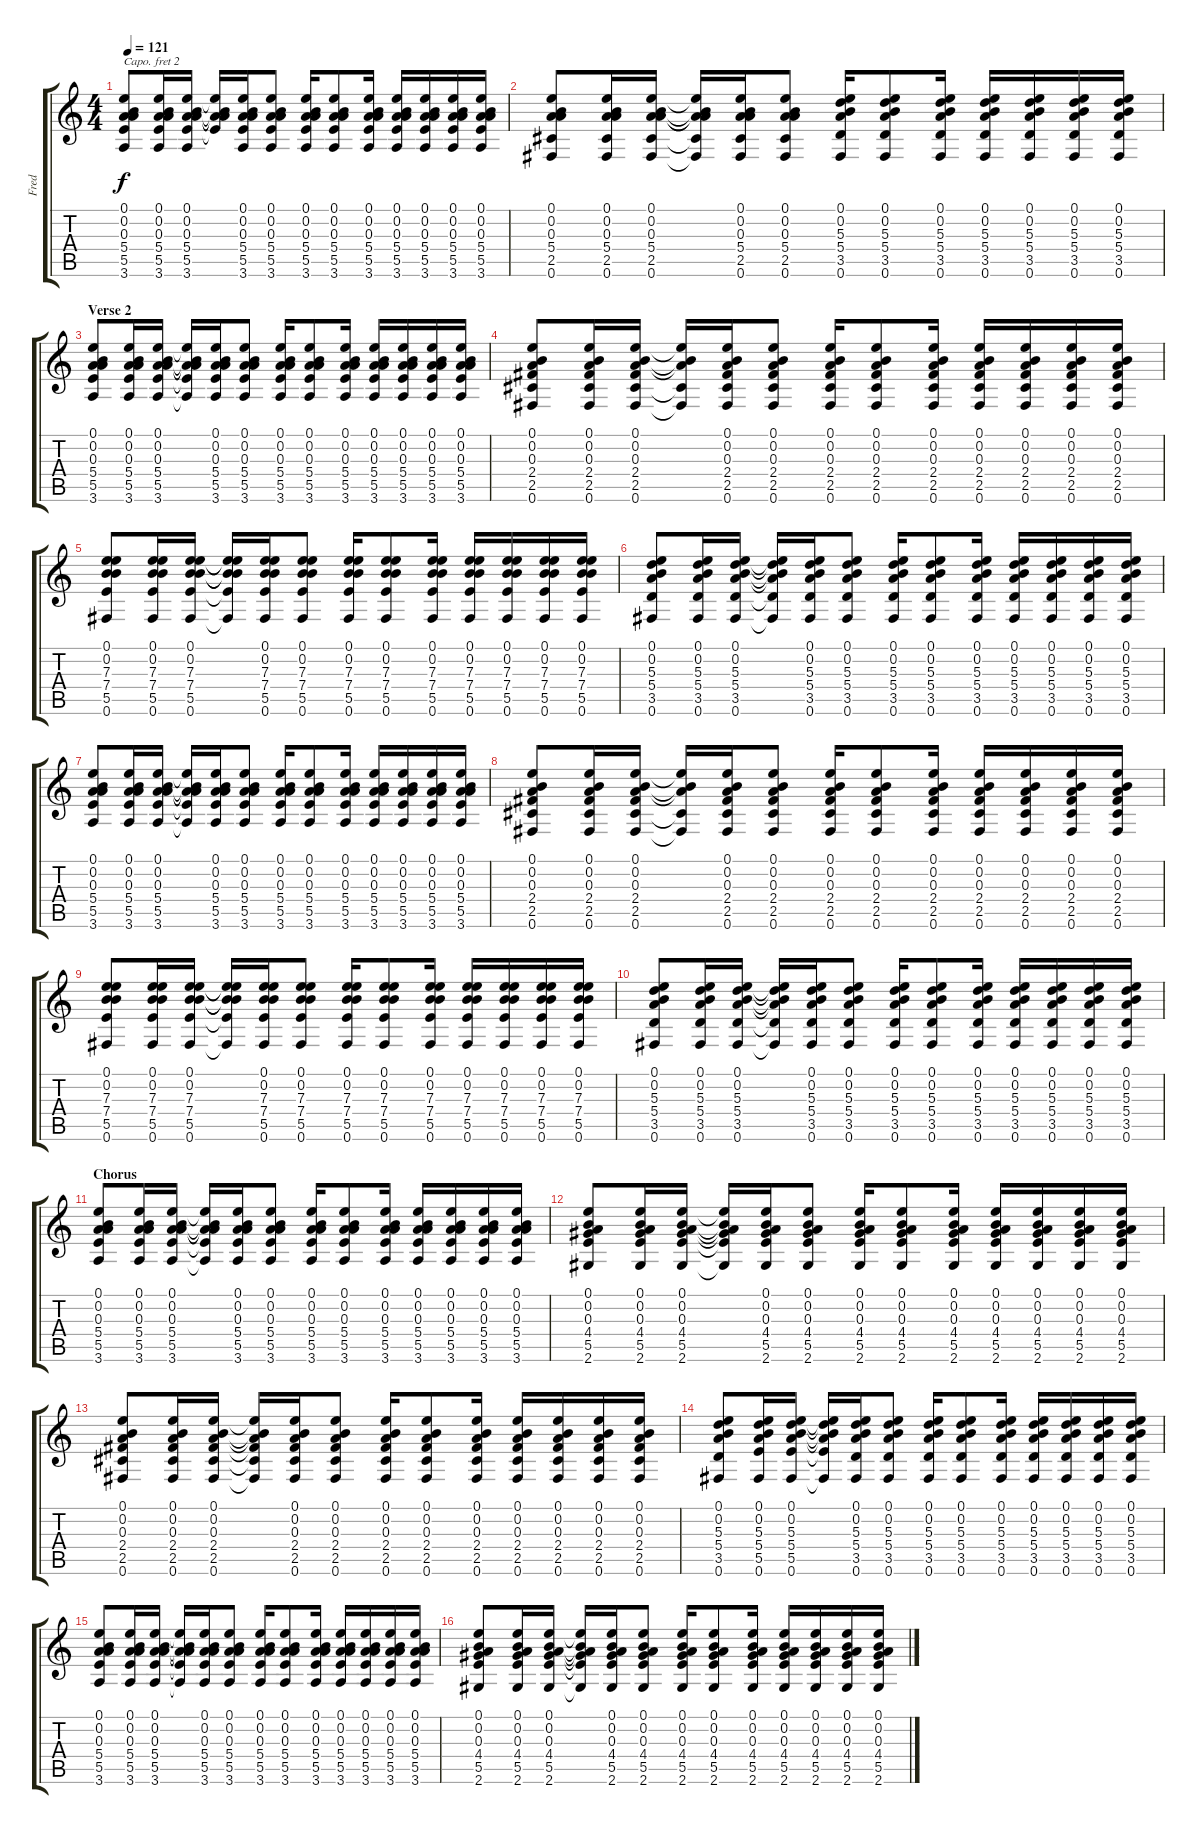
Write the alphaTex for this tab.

\track ("Fred" "Fred") {instrument acousticguitarsteel}
\staff {score tabs}
\capo 2
\tuning (D4 A3 G3 D3 A2 E2) {hide}
\ts (4 4)
\tempo 121
\clef g2
\ks c
(0.1 0.2 0.3 5.4 5.5 3.6).8{dy f} (0.1 0.2 0.3 5.4 5.5 3.6).16 (0.1 0.2 0.3 5.4 5.5 3.6).16 (0.1{t} 0.2{t} 0.3{t} 5.4{t} 5.5{t}).16 (0.1 0.2 0.3 5.4 5.5 3.6).16 (0.1 0.2 0.3 5.4 5.5 3.6).8 (0.1 0.2 0.3 5.4 5.5 3.6).16 (0.1 0.2 0.3 5.4 5.5 3.6).8 (0.1 0.2 0.3 5.4 5.5 3.6).16 (0.1 0.2 0.3 5.4 5.5 3.6).16 (0.1 0.2 0.3 5.4 5.5 3.6).16 (0.1 0.2 0.3 5.4 5.5 3.6).16 (0.1 0.2 0.3 5.4 5.5 3.6).16 |
(0.1 0.2 0.3 5.4 2.5 0.6).8 (0.1 0.2 0.3 5.4 2.5 0.6).16 (0.1 0.2 0.3 5.4 2.5 0.6).16 (0.1{t} 0.2{t} 0.3{t} 5.4{t} 2.5{t} 0.6{t}).16 (0.1 0.2 0.3 5.4 2.5 0.6).16 (0.1 0.2 0.3 5.4 2.5 0.6).8 (0.1 0.2 5.3 5.4 3.5 0.6).16 (0.1 0.2 5.3 5.4 3.5 0.6).8 (0.1 0.2 5.3 5.4 3.5 0.6).16 (0.1 0.2 5.3 5.4 3.5 0.6).16 (0.1 0.2 5.3 5.4 3.5 0.6).16 (0.1 0.2 5.3 5.4 3.5 0.6).16 (0.1 0.2 5.3 5.4 3.5 0.6).16 |
\section ("" "Verse 2")
(0.1 0.2 0.3 5.4 5.5 3.6).8 (0.1 0.2 0.3 5.4 5.5 3.6).16 (0.1 0.2 0.3 5.4 5.5 3.6).16 (0.1{t} 0.2{t} 0.3{t} 5.4{t} 5.5{t} 3.6{t}).16 (0.1 0.2 0.3 5.4 5.5 3.6).16 (0.1 0.2 0.3 5.4 5.5 3.6).8 (0.1 0.2 0.3 5.4 5.5 3.6).16 (0.1 0.2 0.3 5.4 5.5 3.6).8 (0.1 0.2 0.3 5.4 5.5 3.6).16 (0.1 0.2 0.3 5.4 5.5 3.6).16 (0.1 0.2 0.3 5.4 5.5 3.6).16 (0.1 0.2 0.3 5.4 5.5 3.6).16 (0.1 0.2 0.3 5.4 5.5 3.6).16 |
(0.1 0.2 0.3 2.4 2.5 0.6).8 (0.1 0.2 0.3 2.4 2.5 0.6).16 (0.1 0.2 0.3 2.4 2.5 0.6).16 (0.1{t} 0.2{t} 0.3{t} 2.5{t} 0.6{t}).16 (0.1 0.2 0.3 2.4 2.5 0.6).16 (0.1 0.2 0.3 2.4 2.5 0.6).8 (0.1 0.2 0.3 2.4 2.5 0.6).16 (0.1 0.2 0.3 2.4 2.5 0.6).8 (0.1 0.2 0.3 2.4 2.5 0.6).16 (0.1 0.2 0.3 2.4 2.5 0.6).16 (0.1 0.2 0.3 2.4 2.5 0.6).16 (0.1 0.2 0.3 2.4 2.5 0.6).16 (0.1 0.2 0.3 2.4 2.5 0.6).16 |
(0.1 0.2 7.3 7.4 5.5 0.6).8 (0.1 0.2 7.3 7.4 5.5 0.6).16 (0.1 0.2 7.3 7.4 5.5 0.6).16 (0.1{t} 0.2{t} 7.3{t} 7.4{t} 5.5{t} 0.6{t}).16 (0.1 0.2 7.3 7.4 5.5 0.6).16 (0.1 0.2 7.3 7.4 5.5 0.6).8 (0.1 0.2 7.3 7.4 5.5 0.6).16 (0.1 0.2 7.3 7.4 5.5 0.6).8 (0.1 0.2 7.3 7.4 5.5 0.6).16 (0.1 0.2 7.3 7.4 5.5 0.6).16 (0.1 0.2 7.3 7.4 5.5 0.6).16 (0.1 0.2 7.3 7.4 5.5 0.6).16 (0.1 0.2 7.3 7.4 5.5 0.6).16 |
(0.1 0.2 5.3 5.4 3.5 0.6).8 (0.1 0.2 5.3 5.4 3.5 0.6).16 (0.1 0.2 5.3 5.4 3.5 0.6).16 (0.1{t} 0.2{t} 5.3{t} 5.4{t} 3.5{t} 0.6{t}).16 (0.1 0.2 5.3 5.4 3.5 0.6).16 (0.1 0.2 5.3 5.4 3.5 0.6).8 (0.1 0.2 5.3 5.4 3.5 0.6).16 (0.1 0.2 5.3 5.4 3.5 0.6).8 (0.1 0.2 5.3 5.4 3.5 0.6).16 (0.1 0.2 5.3 5.4 3.5 0.6).16 (0.1 0.2 5.3 5.4 3.5 0.6).16 (0.1 0.2 5.3 5.4 3.5 0.6).16 (0.1 0.2 5.3 5.4 3.5 0.6).16 |
(0.1 0.2 0.3 5.4 5.5 3.6).8 (0.1 0.2 0.3 5.4 5.5 3.6).16 (0.1 0.2 0.3 5.4 5.5 3.6).16 (0.1{t} 0.2{t} 0.3{t} 5.4{t} 5.5{t} 3.6{t}).16 (0.1 0.2 0.3 5.4 5.5 3.6).16 (0.1 0.2 0.3 5.4 5.5 3.6).8 (0.1 0.2 0.3 5.4 5.5 3.6).16 (0.1 0.2 0.3 5.4 5.5 3.6).8 (0.1 0.2 0.3 5.4 5.5 3.6).16 (0.1 0.2 0.3 5.4 5.5 3.6).16 (0.1 0.2 0.3 5.4 5.5 3.6).16 (0.1 0.2 0.3 5.4 5.5 3.6).16 (0.1 0.2 0.3 5.4 5.5 3.6).16 |
(0.1 0.2 0.3 2.4 2.5 0.6).8 (0.1 0.2 0.3 2.4 2.5 0.6).16 (0.1 0.2 0.3 2.4 2.5 0.6).16 (0.1{t} 0.2{t} 0.3{t} 2.5{t} 0.6{t}).16 (0.1 0.2 0.3 2.4 2.5 0.6).16 (0.1 0.2 0.3 2.4 2.5 0.6).8 (0.1 0.2 0.3 2.4 2.5 0.6).16 (0.1 0.2 0.3 2.4 2.5 0.6).8 (0.1 0.2 0.3 2.4 2.5 0.6).16 (0.1 0.2 0.3 2.4 2.5 0.6).16 (0.1 0.2 0.3 2.4 2.5 0.6).16 (0.1 0.2 0.3 2.4 2.5 0.6).16 (0.1 0.2 0.3 2.4 2.5 0.6).16 |
(0.1 0.2 7.3 7.4 5.5 0.6).8 (0.1 0.2 7.3 7.4 5.5 0.6).16 (0.1 0.2 7.3 7.4 5.5 0.6).16 (0.1{t} 0.2{t} 7.3{t} 7.4{t} 5.5{t} 0.6{t}).16 (0.1 0.2 7.3 7.4 5.5 0.6).16 (0.1 0.2 7.3 7.4 5.5 0.6).8 (0.1 0.2 7.3 7.4 5.5 0.6).16 (0.1 0.2 7.3 7.4 5.5 0.6).8 (0.1 0.2 7.3 7.4 5.5 0.6).16 (0.1 0.2 7.3 7.4 5.5 0.6).16 (0.1 0.2 7.3 7.4 5.5 0.6).16 (0.1 0.2 7.3 7.4 5.5 0.6).16 (0.1 0.2 7.3 7.4 5.5 0.6).16 |
(0.1 0.2 5.3 5.4 3.5 0.6).8 (0.1 0.2 5.3 5.4 3.5 0.6).16 (0.1 0.2 5.3 5.4 3.5 0.6).16 (0.1{t} 0.2{t} 5.3{t} 5.4{t} 3.5{t} 0.6{t}).16 (0.1 0.2 5.3 5.4 3.5 0.6).16 (0.1 0.2 5.3 5.4 3.5 0.6).8 (0.1 0.2 5.3 5.4 3.5 0.6).16 (0.1 0.2 5.3 5.4 3.5 0.6).8 (0.1 0.2 5.3 5.4 3.5 0.6).16 (0.1 0.2 5.3 5.4 3.5 0.6).16 (0.1 0.2 5.3 5.4 3.5 0.6).16 (0.1 0.2 5.3 5.4 3.5 0.6).16 (0.1 0.2 5.3 5.4 3.5 0.6).16 |
\section ("" "Chorus")
(0.1 0.2 0.3 5.4 5.5 3.6).8 (0.1 0.2 0.3 5.4 5.5 3.6).16 (0.1 0.2 0.3 5.4 5.5 3.6).16 (0.1{t} 0.2{t} 0.3{t} 5.4{t} 5.5{t} 3.6{t}).16 (0.1 0.2 0.3 5.4 5.5 3.6).16 (0.1 0.2 0.3 5.4 5.5 3.6).8 (0.1 0.2 0.3 5.4 5.5 3.6).16 (0.1 0.2 0.3 5.4 5.5 3.6).8 (0.1 0.2 0.3 5.4 5.5 3.6).16 (0.1 0.2 0.3 5.4 5.5 3.6).16 (0.1 0.2 0.3 5.4 5.5 3.6).16 (0.1 0.2 0.3 5.4 5.5 3.6).16 (0.1 0.2 0.3 5.4 5.5 3.6).16 |
(0.1 0.2 0.3 4.4 5.5 2.6).8 (0.1 0.2 0.3 4.4 5.5 2.6).16 (0.1 0.2 0.3 4.4 5.5 2.6).16 (0.1{t} 0.2{t} 0.3{t} 4.4{t} 5.5{t} 2.6{t}).16 (0.1 0.2 0.3 4.4 5.5 2.6).16 (0.1 0.2 0.3 4.4 5.5 2.6).8 (0.1 0.2 0.3 4.4 5.5 2.6).16 (0.1 0.2 0.3 4.4 5.5 2.6).8 (0.1 0.2 0.3 4.4 5.5 2.6).16 (0.1 0.2 0.3 4.4 5.5 2.6).16 (0.1 0.2 0.3 4.4 5.5 2.6).16 (0.1 0.2 0.3 4.4 5.5 2.6).16 (0.1 0.2 0.3 4.4 5.5 2.6).16 |
(0.1 0.2 0.3 2.4 2.5 0.6).8 (0.1 0.2 0.3 2.4 2.5 0.6).16 (0.1 0.2 0.3 2.4 2.5 0.6).16 (0.1{t} 0.2{t} 0.3{t} 2.4{t} 2.5{t} 0.6{t}).16 (0.1 0.2 0.3 2.4 2.5 0.6).16 (0.1 0.2 0.3 2.4 2.5 0.6).8 (0.1 0.2 0.3 2.4 2.5 0.6).16 (0.1 0.2 0.3 2.4 2.5 0.6).8 (0.1 0.2 0.3 2.4 2.5 0.6).16 (0.1 0.2 0.3 2.4 2.5 0.6).16 (0.1 0.2 0.3 2.4 2.5 0.6).16 (0.1 0.2 0.3 2.4 2.5 0.6).16 (0.1 0.2 0.3 2.4 2.5 0.6).16 |
(0.1 0.2 5.3 5.4 3.5 0.6).8 (0.1 0.2 5.3 5.4 5.5 0.6).16 (0.1 0.2 5.3 5.4 5.5 0.6).16 (0.1{t} 0.2{t} 5.3{t} 5.4{t} 5.5{t} 0.6{t}).16 (0.1 0.2 5.3 5.4 3.5 0.6).16 (0.1 0.2 5.3 5.4 3.5 0.6).8 (0.1 0.2 5.3 5.4 3.5 0.6).16 (0.1 0.2 5.3 5.4 3.5 0.6).8 (0.1 0.2 5.3 5.4 3.5 0.6).16 (0.1 0.2 5.3 5.4 3.5 0.6).16 (0.1 0.2 5.3 5.4 3.5 0.6).16 (0.1 0.2 5.3 5.4 3.5 0.6).16 (0.1 0.2 5.3 5.4 3.5 0.6).16 |
(0.1 0.2 0.3 5.4 5.5 3.6).8 (0.1 0.2 0.3 5.4 5.5 3.6).16 (0.1 0.2 0.3 5.4 5.5 3.6).16 (0.1{t} 0.2{t} 0.3{t} 5.4{t} 5.5{t} 3.6{t}).16 (0.1 0.2 0.3 5.4 5.5 3.6).16 (0.1 0.2 0.3 5.4 5.5 3.6).8 (0.1 0.2 0.3 5.4 5.5 3.6).16 (0.1 0.2 0.3 5.4 5.5 3.6).8 (0.1 0.2 0.3 5.4 5.5 3.6).16 (0.1 0.2 0.3 5.4 5.5 3.6).16 (0.1 0.2 0.3 5.4 5.5 3.6).16 (0.1 0.2 0.3 5.4 5.5 3.6).16 (0.1 0.2 0.3 5.4 5.5 3.6).16 |
(0.1 0.2 0.3 4.4 5.5 2.6).8 (0.1 0.2 0.3 4.4 5.5 2.6).16 (0.1 0.2 0.3 4.4 5.5 2.6).16 (0.1{t} 0.2{t} 0.3{t} 4.4{t} 5.5{t} 2.6{t}).16 (0.1 0.2 0.3 4.4 5.5 2.6).16 (0.1 0.2 0.3 4.4 5.5 2.6).8 (0.1 0.2 0.3 4.4 5.5 2.6).16 (0.1 0.2 0.3 4.4 5.5 2.6).8 (0.1 0.2 0.3 4.4 5.5 2.6).16 (0.1 0.2 0.3 4.4 5.5 2.6).16 (0.1 0.2 0.3 4.4 5.5 2.6).16 (0.1 0.2 0.3 4.4 5.5 2.6).16 (0.1 0.2 0.3 4.4 5.5 2.6).16
